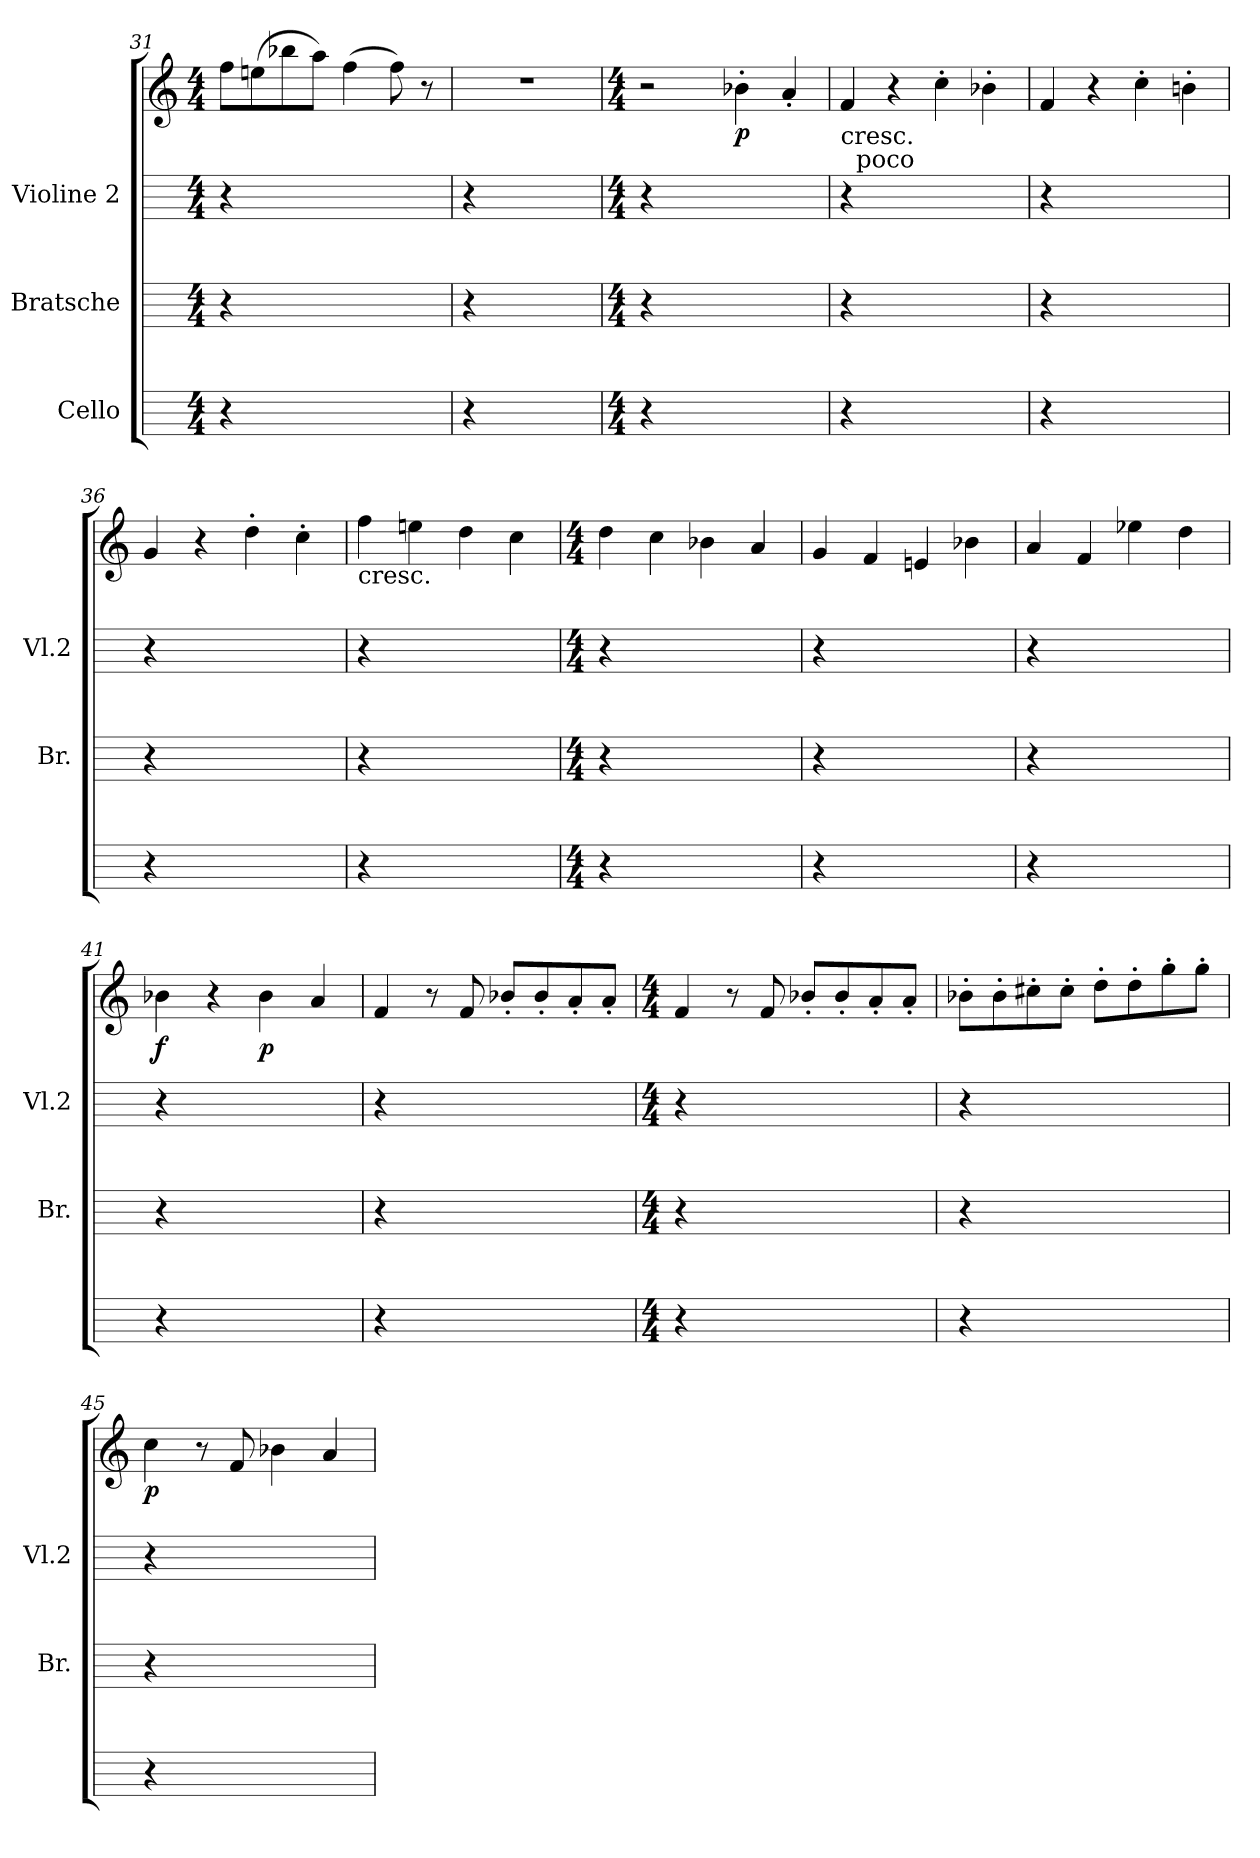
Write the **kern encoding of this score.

**kern	**kern	**kern	**kern	**dynam
*part4	*part3	*part2	*part1	*part1
*staff4	*staff3	*staff2	*staff1	*staff1
*I"Cello	*I"Bratsche	*I"Violine 2	*	*
*	*I'Br.	*I'Vl.2	*	*
*	*	*	*clefG2	*
*M4/4	*M4/4	*M4/4	*M4/4	*
=31	=31	=31	=31	=31
4r	4r	4r	8ffL	.
.	.	.	(>8een	.
2.ryy	2.ryy	2.ryy	8bb-	.
.	.	.	8aaJ)	.
.	.	.	(>4ff	.
.	.	.	8ff)	.
.	.	.	8r	.
=32	=32	=32	=32	=32
4r	4r	4r	1r	.
2.ryy	2.ryy	2.ryy	.	.
=33	=33	=33	=33	=33
*M4/4	*M4/4	*M4/4	*M4/4	*
4r	4r	4r	2r	.
2.ryy	2.ryy	2.ryy	.	.
!	!	!	!	!LO:DY:b
.	.	.	4b-'	p
.	.	.	4a'	.
=34	=34	=34	=34	=34
!	!	!	!LO:TX:b:t=cresc.\n                           poco	!
4r	4r	4r	4f	.
2.ryy	2.ryy	2.ryy	4r	.
.	.	.	4cc'	.
.	.	.	4b-'	.
=35	=35	=35	=35	=35
4r	4r	4r	4f	.
2.ryy	2.ryy	2.ryy	4r	.
.	.	.	4cc'	.
.	.	.	4bn'	.
=36	=36	=36	=36	=36
4r	4r	4r	4g	.
2.ryy	2.ryy	2.ryy	4r	.
.	.	.	4dd'	.
.	.	.	4cc'	.
=37	=37	=37	=37	=37
!	!	!	!LO:TX:b:t=cresc.	!
4r	4r	4r	4ff	.
2.ryy	2.ryy	2.ryy	4een	.
.	.	.	4dd	.
.	.	.	4cc	.
=38	=38	=38	=38	=38
*M4/4	*M4/4	*M4/4	*M4/4	*
4r	4r	4r	4dd	.
2.ryy	2.ryy	2.ryy	4cc	.
.	.	.	4b-	.
.	.	.	4a	.
=39	=39	=39	=39	=39
4r	4r	4r	4g	.
2.ryy	2.ryy	2.ryy	4f	.
.	.	.	4en	.
.	.	.	4b-	.
=40	=40	=40	=40	=40
4r	4r	4r	4a	.
2.ryy	2.ryy	2.ryy	4f	.
.	.	.	4ee-	.
.	.	.	4dd	.
=41	=41	=41	=41	=41
!	!	!	!	!LO:DY:b
4r	4r	4r	4b-	f
2.ryy	2.ryy	2.ryy	4r	.
!	!	!	!	!LO:DY:b
.	.	.	4b-	p
.	.	.	4a	.
=42	=42	=42	=42	=42
4r	4r	4r	4f	.
2.ryy	2.ryy	2.ryy	8r	.
.	.	.	8f	.
.	.	.	8b-'L	.
.	.	.	8b-'	.
.	.	.	8a'	.
.	.	.	8a'J	.
=43	=43	=43	=43	=43
*M4/4	*M4/4	*M4/4	*M4/4	*
4r	4r	4r	4f	.
2.ryy	2.ryy	2.ryy	8r	.
.	.	.	8f	.
.	.	.	8b-'L	.
.	.	.	8b-'	.
.	.	.	8a'	.
.	.	.	8a'J	.
=44	=44	=44	=44	=44
4r	4r	4r	8b-'L	.
.	.	.	8b-'	.
2.ryy	2.ryy	2.ryy	8cc#'	.
.	.	.	8cc#'J	.
.	.	.	8dd'L	.
.	.	.	8dd'	.
.	.	.	8gg'	.
.	.	.	8gg'J	.
=45	=45	=45	=45	=45
!	!	!	!	!LO:DY:b
4r	4r	4r	4cc	p
2.ryy	2.ryy	2.ryy	8r	.
.	.	.	8f	.
.	.	.	4b-	.
.	.	.	4a	.
=	=	=	=	=
*-	*-	*-	*-	*-
